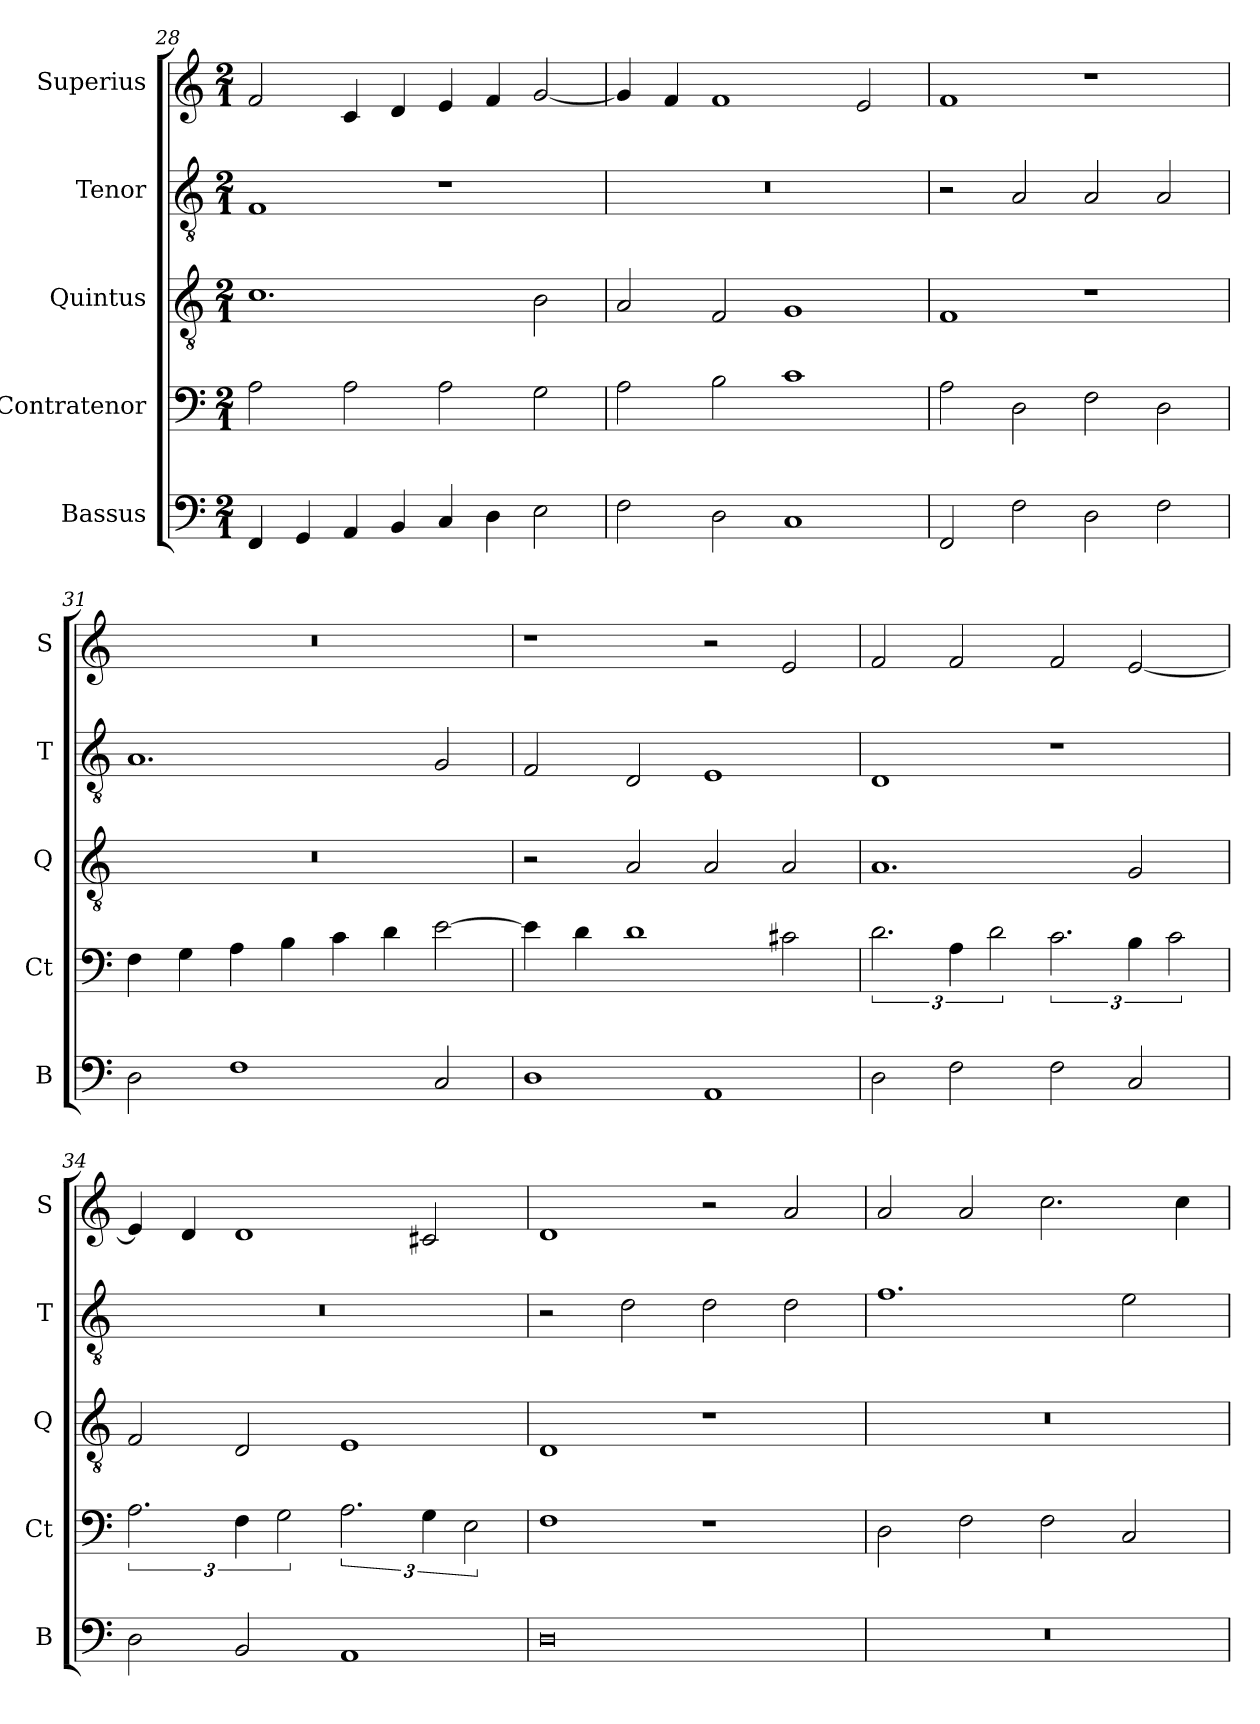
**kern	**kern	**kern	**kern	**kern
*part5	*part4	*part3	*part2	*part1
*staff5	*staff4	*staff3	*staff2	*staff1
*I"Bassus	*I"Contratenor	*I"Quintus	*I"Tenor	*I"Superius
*I'B	*I'Ct	*I'Q	*I'T	*I'S
*clefF4	*clefF4	*clefGv2	*clefGv2	*clefG2
*k[]	*k[]	*k[]	*k[]	*k[]
*M2/1	*M2/1	*M2/1	*M2/1	*M2/1
=28	=28	=28	=28	=28
4FF/	2A\	1.c	1F	2f/
4GG/	.	.	.	.
4AA/	2A\	.	.	4c/
4BB/	.	.	.	4d/
4C/	2A\	.	1r	4e/
4D\	.	.	.	4f/
2E\	2G\	2B\	.	[2g/
=29	=29	=29	=29	=29
2F\	2A\	2A/	0r	4g/]
.	.	.	.	4f/
2D\	2B\	2F/	.	1f
1C	1c	1G	.	.
.	.	.	.	2e/
=30	=30	=30	=30	=30
2FF/	2A\	1F	2r	1f
2F\	2D\	.	2A/	.
2D\	2F\	1r	2A/	1r
2F\	2D\	.	2A/	.
=31	=31	=31	=31	=31
2D\	4F\	0r	1.A	0r
.	4G\	.	.	.
1F	4A\	.	.	.
.	4B\	.	.	.
.	4c\	.	.	.
.	4d\	.	.	.
2C/	[2e\	.	2G/	.
=32	=32	=32	=32	=32
1D	4e\]	2r	2F/	1r
.	4d\	.	.	.
.	1d	2A/	2D/	.
1AA	.	2A/	1E	2r
.	2c#X\	2A/	.	2e/
=33	=33	=33	=33	=33
2D\	3.d\	1.A	1D	2f/
2F\	6A\	.	.	2f/
.	3d\	.	.	.
2F\	3.c\	.	1r	2f/
2C/	6B\	2G/	.	[2e/
.	3c\	.	.	.
=34	=34	=34	=34	=34
2D\	3.A\	2F/	0r	4e/]
.	.	.	.	4d/
2BB/	6F\	2D/	.	1d
.	3G\	.	.	.
1AA	3.A\	1E	.	.
.	6G\	.	.	2c#X/
.	3E\	.	.	.
=35	=35	=35	=35	=35
0D	1F	1D	2r	1d
.	.	.	2d\	.
.	1r	1r	2d\	2r
.	.	.	2d\	2a/
=36	=36	=36	=36	=36
0r	2D\	0r	1.f	2a/
.	2F\	.	.	2a/
.	2F\	.	.	2.cc\
.	2C/	.	2e\	.
.	.	.	.	4cc\
=	=	=	=	=
*-	*-	*-	*-	*-
